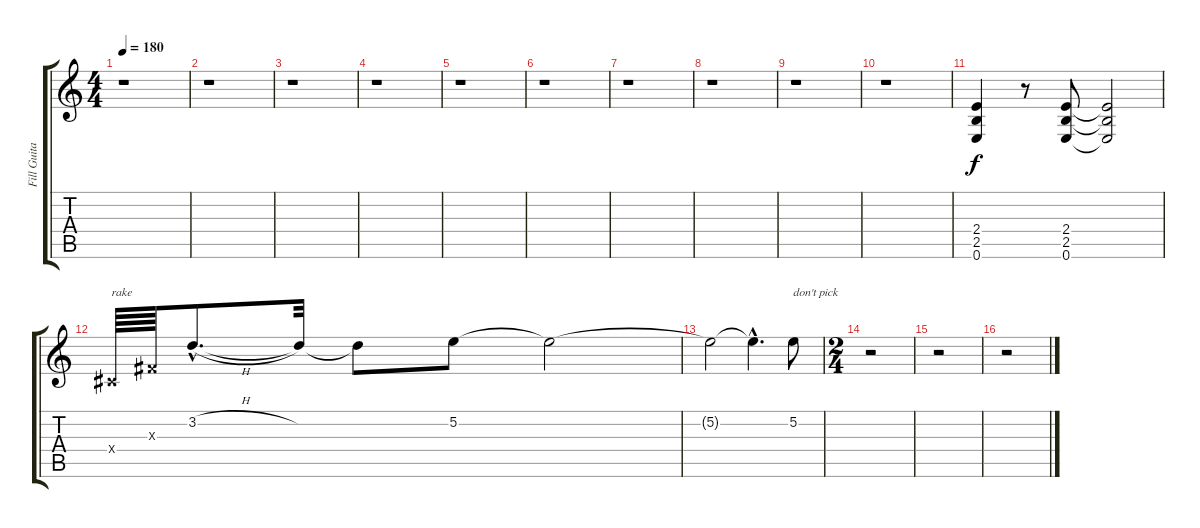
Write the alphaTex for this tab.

\track ("Fill Guitar" "Fill Guita") {instrument distortionguitar}
\staff {score tabs}
\tuning (E4 B3 G3 D3 A2 E2) {hide}
\ts (4 4)
\tempo 180
\clef g2
\ks c
r.1{dy f} |
r.1 |
r.1 |
r.1 |
r.1 |
r.1 |
r.1 |
r.1 |
r.1 |
r.1 |
(2.4 2.5 0.6).4 r.8 (2.4 2.5 0.6).8 (2.4{t} 2.5{t} 0.6{t}).2 |
-1.4{x}.64{txt "rake"} -1.3{x}.64 3.2{h hac}.8{d} 3.2{t}.32 3.2{t}.8 5.2.8 5.2{t}.2 |
5.2{t}.2 5.2{hac t}.4{d} 5.2.8{txt "don't pick"} |
\ts (2 4)
r.2 |
r.2 |
r.2
